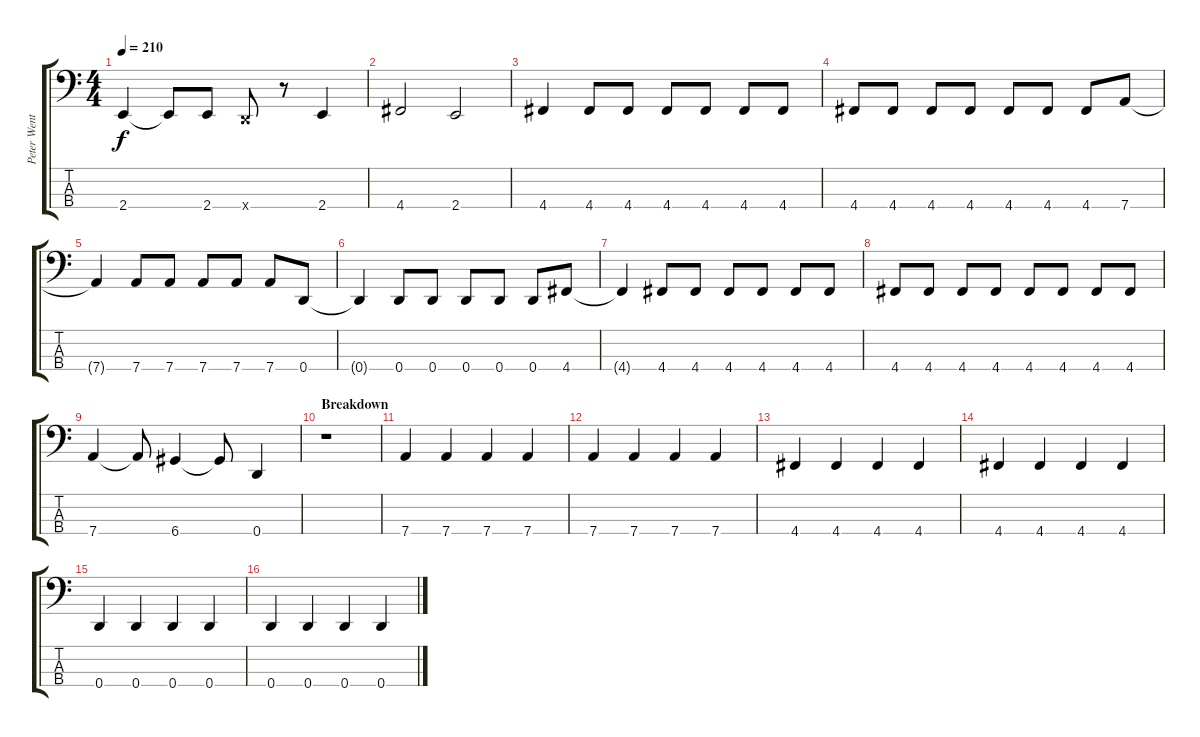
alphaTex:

\track ("Peter Wentz (Bass)" "Peter Went") {instrument electricbasspick}
\staff {score tabs}
\tuning (G2 D2 A1 D1) {hide}
\ts (4 4)
\tempo 210
\clef f4
\ks c
2.4.4{dy f} 2.4{t}.8 2.4.8 0.4{x}.8 r.8 2.4.4 |
4.4.2 2.4.2 |
4.4.4 4.4.8 4.4.8 4.4.8 4.4.8 4.4.8 4.4.8 |
4.4.8 4.4.8 4.4.8 4.4.8 4.4.8 4.4.8 4.4.8 7.4.8 |
7.4{t}.4 7.4.8 7.4.8 7.4.8 7.4.8 7.4.8 0.4.8 |
0.4{t}.4 0.4.8 0.4.8 0.4.8 0.4.8 0.4.8 4.4.8 |
4.4{t}.4 4.4.8 4.4.8 4.4.8 4.4.8 4.4.8 4.4.8 |
4.4.8 4.4.8 4.4.8 4.4.8 4.4.8 4.4.8 4.4.8 4.4.8 |
7.4.4 7.4{t}.8 6.4.4 6.4{t}.8 0.4.4 |
\section ("" "Breakdown")
r.1 |
7.4.4 7.4.4 7.4.4 7.4.4 |
7.4.4 7.4.4 7.4.4 7.4.4 |
4.4.4 4.4.4 4.4.4 4.4.4 |
4.4.4 4.4.4 4.4.4 4.4.4 |
0.4.4 0.4.4 0.4.4 0.4.4 |
0.4.4 0.4.4 0.4.4 0.4.4
